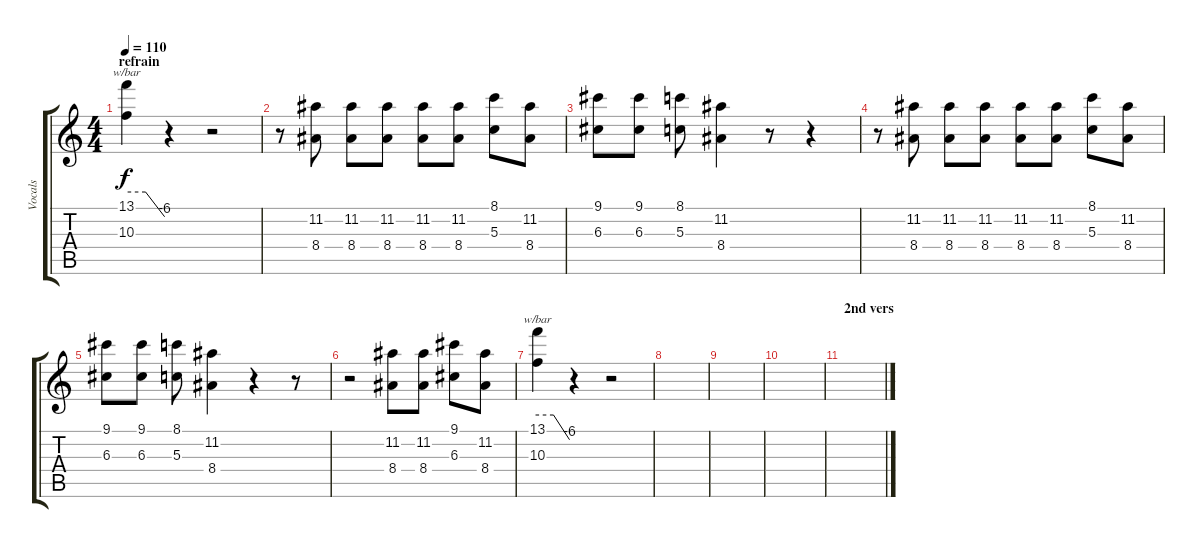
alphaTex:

\track ("Vocals" "Vocals") {instrument lead3calliope}
\staff {score tabs}
\tuning (E5 B4 G4 D4 A3 E3) {hide}
\ts (4 4)
\section ("" "refrain")
\tempo 110
\clef g2
\ks c
(13.1 10.3).4{tbe (custom default 0 0 30 0 60 -24) dy f} r.4 r.2 |
r.8 (11.2 8.4).8 (11.2 8.4).8 (11.2 8.4).8 (11.2 8.4).8 (11.2 8.4).8 (8.1 5.3).8 (11.2 8.4).8 |
(9.1 6.3).8 (9.1 6.3).8 (8.1 5.3).8 (11.2 8.4).4 r.8 r.4 |
r.8 (11.2 8.4).8 (11.2 8.4).8 (11.2 8.4).8 (11.2 8.4).8 (11.2 8.4).8 (8.1 5.3).8 (11.2 8.4).8 |
(9.1 6.3).8 (9.1 6.3).8 (8.1 5.3).8 (11.2 8.4).4 r.4 r.8 |
r.2 (11.2 8.4).8 (11.2 8.4).8 (9.1 6.3).8 (11.2 8.4).8 |
(13.1 10.3).4{tbe (custom default 0 0 30 0 60 -24)} r.4 r.2 |
|
|
|
\section ("" "2nd vers")
